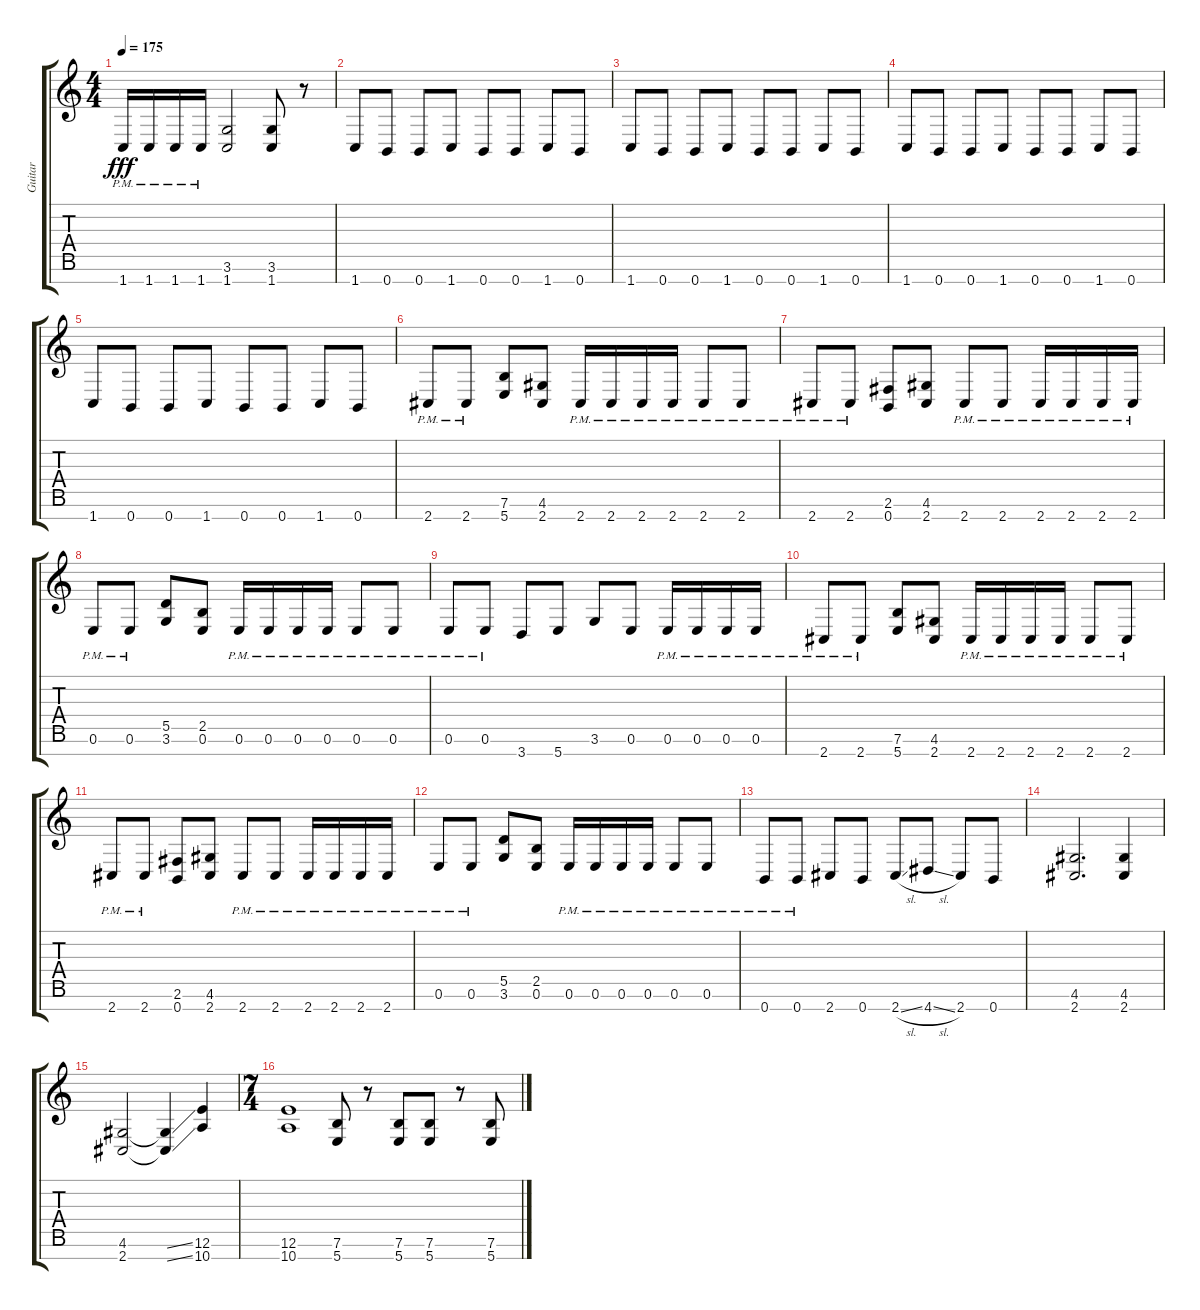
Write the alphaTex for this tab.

\track ("Guitar" "Guitar") {instrument distortionguitar}
\staff {score tabs}
\tuning (E4 B3 G3 D3 A2 E2 B1) {hide}
\ts (4 4)
\tempo 175
\clef g2
\ks c
1.7{pm}.16{dy fff} 1.7{pm}.16 1.7{pm}.16 1.7{pm}.16 (3.6 1.7).2 (3.6 1.7).8 r.8 |
1.7.8 0.7.8 0.7.8 1.7.8 0.7.8 0.7.8 1.7.8 0.7.8 |
1.7.8 0.7.8 0.7.8 1.7.8 0.7.8 0.7.8 1.7.8 0.7.8 |
1.7.8 0.7.8 0.7.8 1.7.8 0.7.8 0.7.8 1.7.8 0.7.8 |
1.7.8 0.7.8 0.7.8 1.7.8 0.7.8 0.7.8 1.7.8 0.7.8 |
2.7{pm}.8 2.7{pm}.8 (7.6 5.7).8 (4.6 2.7).8 2.7{pm}.16 2.7{pm}.16 2.7{pm}.16 2.7{pm}.16 2.7{pm}.8 2.7{pm}.8 |
2.7{pm}.8 2.7{pm}.8 (2.6 0.7).8 (4.6 2.7).8 2.7{pm}.8 2.7{pm}.8 2.7{pm}.16 2.7{pm}.16 2.7{pm}.16 2.7{pm}.16 |
0.6{pm}.8 0.6{pm}.8 (5.5 3.6).8 (2.5 0.6).8 0.6{pm}.16 0.6{pm}.16 0.6{pm}.16 0.6{pm}.16 0.6{pm}.8 0.6{pm}.8 |
0.6{pm}.8 0.6{pm}.8 3.7.8 5.7.8 3.6.8 0.6.8 0.6{pm}.16 0.6{pm}.16 0.6{pm}.16 0.6{pm}.16 |
2.7{pm}.8 2.7{pm}.8 (7.6 5.7).8 (4.6 2.7).8 2.7{pm}.16 2.7{pm}.16 2.7{pm}.16 2.7{pm}.16 2.7{pm}.8 2.7{pm}.8 |
2.7{pm}.8 2.7{pm}.8 (2.6 0.7).8 (4.6 2.7).8 2.7{pm}.8 2.7{pm}.8 2.7{pm}.16 2.7{pm}.16 2.7{pm}.16 2.7{pm}.16 |
0.6{pm}.8 0.6{pm}.8 (5.5 3.6).8 (2.5 0.6).8 0.6{pm}.16 0.6{pm}.16 0.6{pm}.16 0.6{pm}.16 0.6{pm}.8 0.6{pm}.8 |
0.7{pm}.8 0.7{pm}.8 2.7.8 0.7.8 2.7{sl}.8 4.7{sl}.8 2.7.8 0.7.8 |
(4.6 2.7).2{d} (4.6 2.7).4 |
(4.6 2.7).2 (4.6{ss t} 2.7{ss t}).4 (12.6 10.7).4 |
\ts (7 4)
(12.6 10.7).1 (7.6 5.7).8 r.8 (7.6 5.7).8 (7.6 5.7).8 r.8 (7.6 5.7).8
